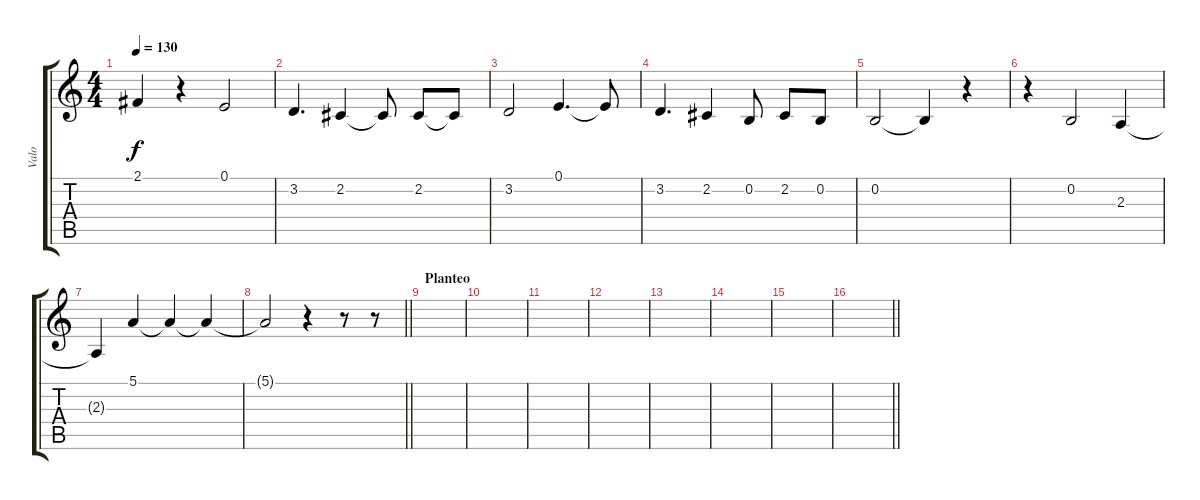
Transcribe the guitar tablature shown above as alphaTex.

\track ("Valo" "Valo") {instrument lead6voice}
\staff {score tabs}
\tuning (E4 B3 G3 D3 A2 E2) {hide}
\ts (4 4)
\tempo 130
\clef g2
\ks c
2.1.4{dy f} r.4 0.1.2 |
3.2.4{d} 2.2.4 2.2{t}.8 2.2.8 2.2{t}.8 |
3.2.2 0.1.4{d} 0.1{t}.8 |
3.2.4{d} 2.2.4 0.2.8 2.2.8 0.2.8 |
0.2.2 0.2{t}.4 r.4 |
r.4 0.2.2 2.3.4 |
2.3{t}.4 5.1.4 5.1{t}.4 5.1{t}.4 |
\barLineRight lightlight
5.1{t}.2 r.4 r.8 r.8 |
\section ("" "Planteo")
|
|
|
|
|
|
|
\barLineRight lightlight
